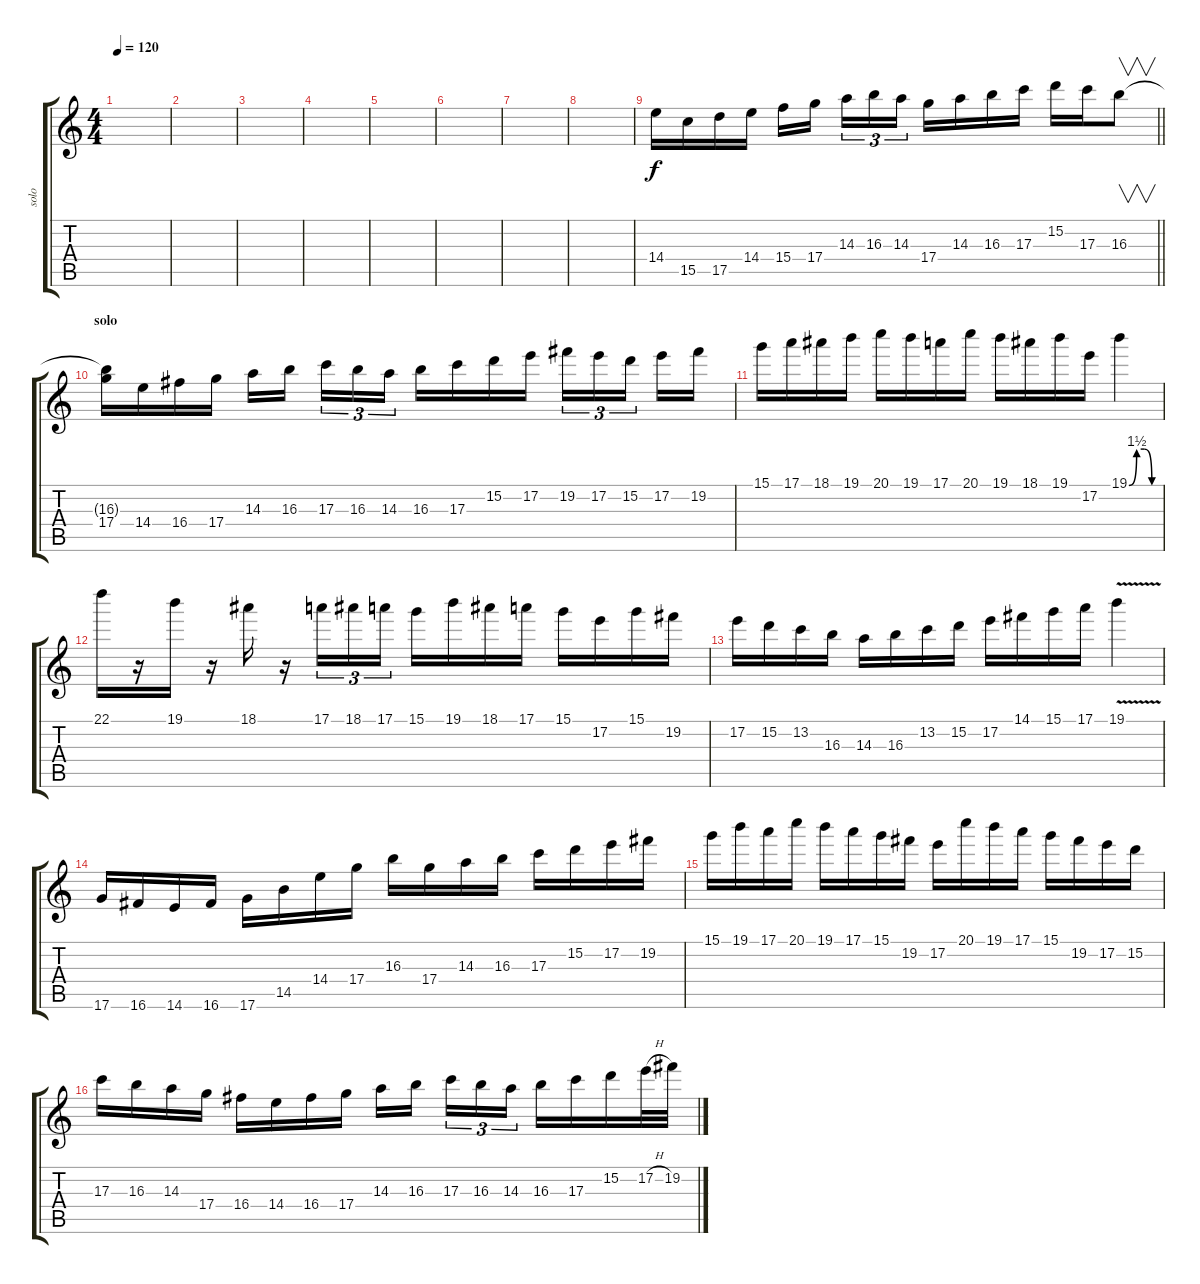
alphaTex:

\track ("solo" "solo") {instrument overdrivenguitar}
\staff {score tabs}
\tuning (E4 B3 G3 D3 A2 D2) {hide}
\ts (4 4)
\tempo 120
\clef g2
\ks c
|
|
|
|
|
|
|
|
\barLineRight lightlight
14.4.16{balance 0} 15.5.16 17.5.16 14.4.16 15.4.16 17.4.16{beam splitsecondary} 14.3.16{tu (3 2)} 16.3.16{tu (3 2)} 14.3.16{tu (3 2)} 17.4.16 14.3.16 16.3.16 17.3.16 15.2.16 17.3.16 16.3.8{v} |
\section ("" "solo")
(16.3{t} 17.4).16{balance 8} 14.4.16 16.4.16 17.4.16 14.3.16 16.3.16{beam splitsecondary} 17.3.16{tu (3 2)} 16.3.16{tu (3 2)} 14.3.16{tu (3 2)} 16.3.16 17.3.16 15.2.16 17.2.16 19.2.16{tu (3 2)} 17.2.16{tu (3 2)} 15.2.16{tu (3 2) beam splitsecondary} 17.2.16 19.2.16 |
15.1.16 17.1.16 18.1.16 19.1.16 20.1.16 19.1.16 17.1.16 20.1.16 19.1.16 18.1.16 19.1.16 17.2.16 19.1{be (custom 0 0 15 6 30 6 45 0 60 0)}.4 |
22.1.16 r.16 19.1.16 r.16 18.1.16 r.16 17.1.16{tu (3 2)} 18.1.16{tu (3 2)} 17.1.16{tu (3 2)} 15.1.16 19.1.16 18.1.16 17.1.16 15.1.16 17.2.16 15.1.16 19.2.16 |
17.2.16 15.2.16 13.2.16 16.3.16 14.3.16 16.3.16 13.2.16 15.2.16 17.2.16 14.1.16 15.1.16 17.1.16 19.1{v}.4 |
17.6.16 16.6.16 14.6.16 16.6.16 17.6.16 14.5.16 14.4.16 17.4.16 16.3.16 17.4.16 14.3.16 16.3.16 17.3.16 15.2.16 17.2.16 19.2.16 |
15.1.16 19.1.16 17.1.16 20.1.16 19.1.16 17.1.16 15.1.16 19.2.16 17.2.16 20.1.16 19.1.16 17.1.16 15.1.16 19.2.16 17.2.16 15.2.16 |
17.3.16 16.3.16 14.3.16 17.4.16 16.4.16 14.4.16 16.4.16 17.4.16 14.3.16 16.3.16{beam splitsecondary} 17.3.16{tu (3 2)} 16.3.16{tu (3 2)} 14.3.16{tu (3 2)} 16.3.16 17.3.16 15.2.16 17.2{h}.32 19.2.32
